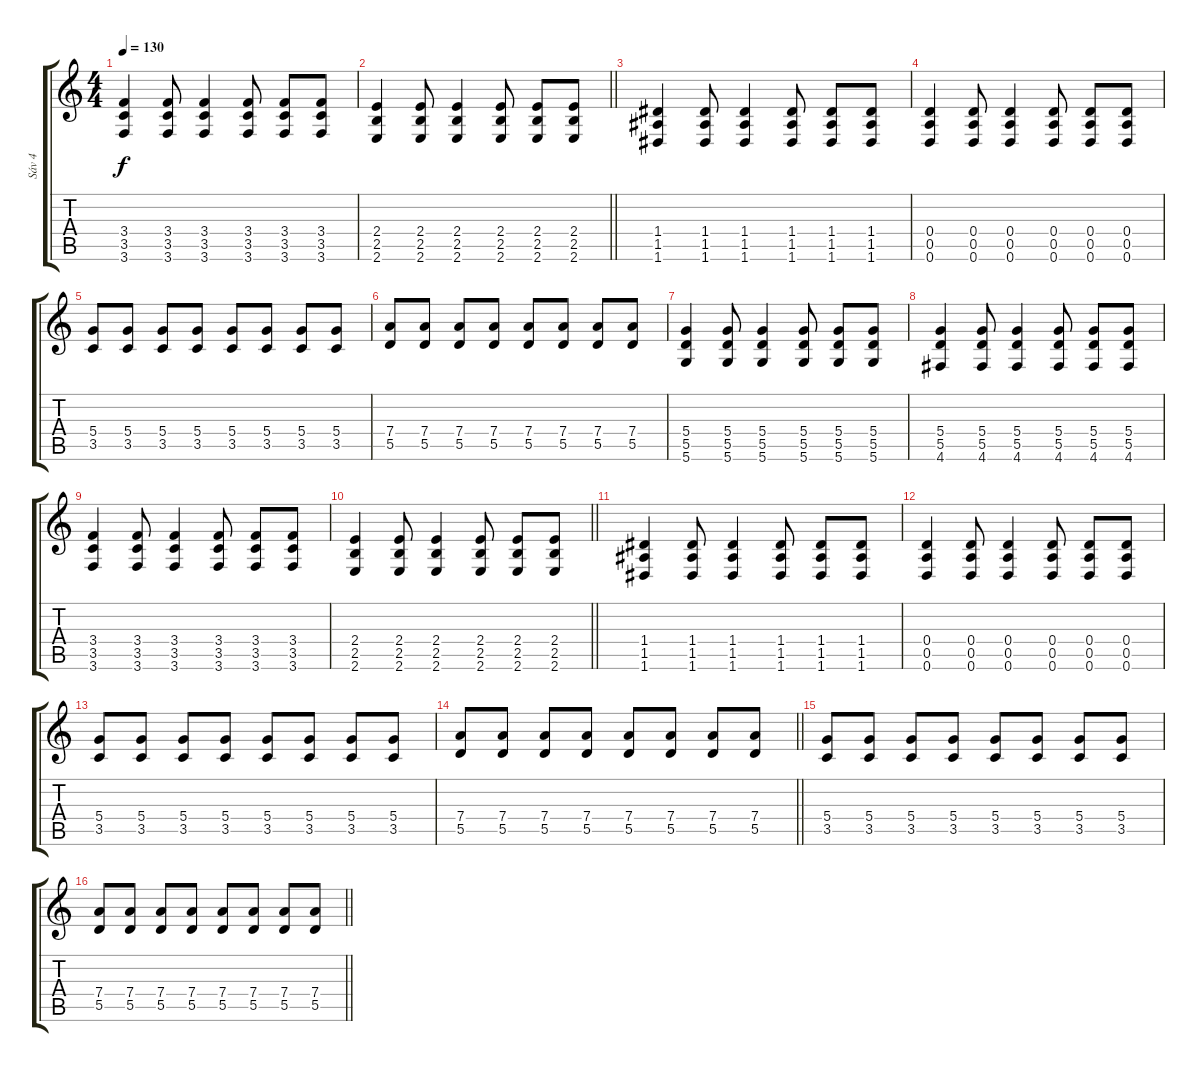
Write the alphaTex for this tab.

\track ("Sáv 4" "Sáv 4") {instrument overdrivenguitar}
\staff {score tabs}
\tuning (E4 B3 G3 D3 A2 D2) {hide}
\ts (4 4)
\tempo 130
\clef g2
\ks c
(3.4 3.5 3.6).4{dy f} (3.4 3.5 3.6).8 (3.4 3.5 3.6).4 (3.4 3.5 3.6).8 (3.4 3.5 3.6).8 (3.4 3.5 3.6).8 |
\barLineRight lightlight
(2.4 2.5 2.6).4 (2.4 2.5 2.6).8 (2.4 2.5 2.6).4 (2.4 2.5 2.6).8 (2.4 2.5 2.6).8 (2.4 2.5 2.6).8 |
(1.4 1.5 1.6).4 (1.4 1.5 1.6).8 (1.4 1.5 1.6).4 (1.4 1.5 1.6).8 (1.4 1.5 1.6).8 (1.4 1.5 1.6).8 |
(0.4 0.5 0.6).4 (0.4 0.5 0.6).8 (0.4 0.5 0.6).4 (0.4 0.5 0.6).8 (0.4 0.5 0.6).8 (0.4 0.5 0.6).8 |
(5.4 3.5).8 (5.4 3.5).8 (5.4 3.5).8 (5.4 3.5).8 (5.4 3.5).8 (5.4 3.5).8 (5.4 3.5).8 (5.4 3.5).8 |
(7.4 5.5).8 (7.4 5.5).8 (7.4 5.5).8 (7.4 5.5).8 (7.4 5.5).8 (7.4 5.5).8 (7.4 5.5).8 (7.4 5.5).8 |
(5.4 5.5 5.6).4 (5.4 5.5 5.6).8 (5.4 5.5 5.6).4 (5.4 5.5 5.6).8 (5.4 5.5 5.6).8 (5.4 5.5 5.6).8 |
(5.4 5.5 4.6).4 (5.4 5.5 4.6).8 (5.4 5.5 4.6).4 (5.4 5.5 4.6).8 (5.4 5.5 4.6).8 (5.4 5.5 4.6).8 |
(3.4 3.5 3.6).4 (3.4 3.5 3.6).8 (3.4 3.5 3.6).4 (3.4 3.5 3.6).8 (3.4 3.5 3.6).8 (3.4 3.5 3.6).8 |
\barLineRight lightlight
(2.4 2.5 2.6).4 (2.4 2.5 2.6).8 (2.4 2.5 2.6).4 (2.4 2.5 2.6).8 (2.4 2.5 2.6).8 (2.4 2.5 2.6).8 |
(1.4 1.5 1.6).4 (1.4 1.5 1.6).8 (1.4 1.5 1.6).4 (1.4 1.5 1.6).8 (1.4 1.5 1.6).8 (1.4 1.5 1.6).8 |
(0.4 0.5 0.6).4 (0.4 0.5 0.6).8 (0.4 0.5 0.6).4 (0.4 0.5 0.6).8 (0.4 0.5 0.6).8 (0.4 0.5 0.6).8 |
(5.4 3.5).8 (5.4 3.5).8 (5.4 3.5).8 (5.4 3.5).8 (5.4 3.5).8 (5.4 3.5).8 (5.4 3.5).8 (5.4 3.5).8 |
\barLineRight lightlight
(7.4 5.5).8 (7.4 5.5).8 (7.4 5.5).8 (7.4 5.5).8 (7.4 5.5).8 (7.4 5.5).8 (7.4 5.5).8 (7.4 5.5).8 |
(5.4 3.5).8 (5.4 3.5).8 (5.4 3.5).8 (5.4 3.5).8 (5.4 3.5).8 (5.4 3.5).8 (5.4 3.5).8 (5.4 3.5).8 |
\barLineRight lightlight
(7.4 5.5).8 (7.4 5.5).8 (7.4 5.5).8 (7.4 5.5).8 (7.4 5.5).8 (7.4 5.5).8 (7.4 5.5).8 (7.4 5.5).8
